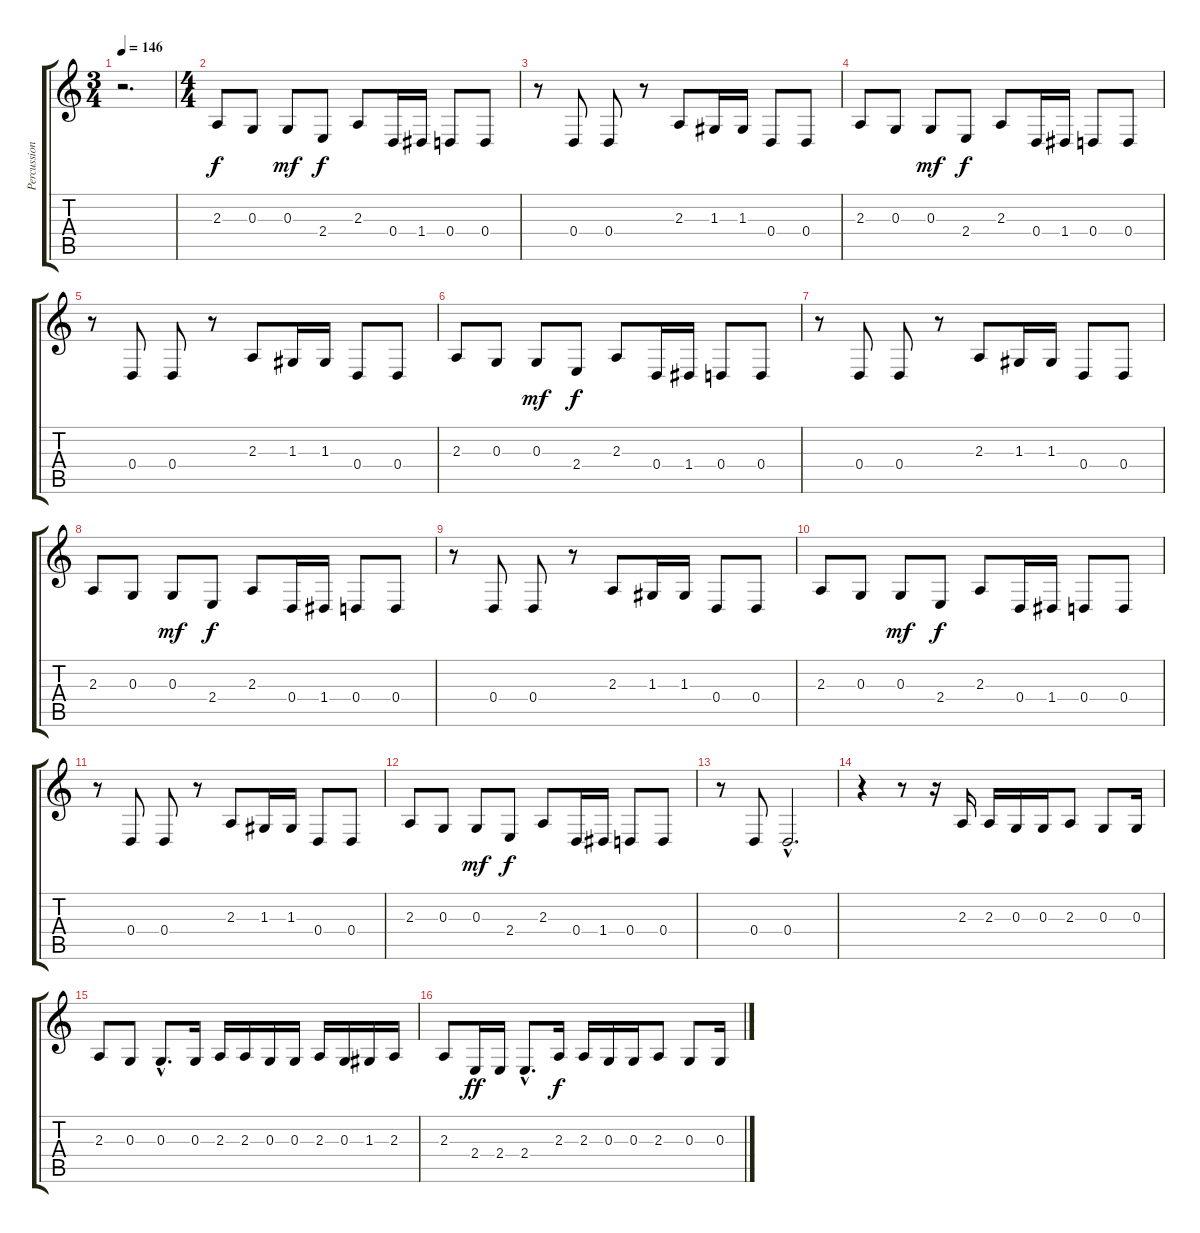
\track ("Percussion 1" "Percussion") {instrument melodictom}
\staff {score tabs}
\tuning (E4 B3 G3 D3 A2 E2) {hide}
\ts (3 4)
\tempo 146
\clef g2
\ks c
r.2{d dy f instrument melodictom} |
\ts (4 4)
2.3.8 0.3.8 0.3.8{dy mf} 2.4.8{dy f} 2.3.8 0.4.16 1.4.16 0.4.8 0.4.8 |
r.8 0.4.8 0.4.8 r.8 2.3.8 1.3.16 1.3.16 0.4.8 0.4.8 |
2.3.8 0.3.8 0.3.8{dy mf} 2.4.8{dy f} 2.3.8 0.4.16 1.4.16 0.4.8 0.4.8 |
r.8 0.4.8 0.4.8 r.8 2.3.8 1.3.16 1.3.16 0.4.8 0.4.8 |
2.3.8 0.3.8 0.3.8{dy mf} 2.4.8{dy f} 2.3.8 0.4.16 1.4.16 0.4.8 0.4.8 |
r.8 0.4.8 0.4.8 r.8 2.3.8 1.3.16 1.3.16 0.4.8 0.4.8 |
2.3.8 0.3.8 0.3.8{dy mf} 2.4.8{dy f} 2.3.8 0.4.16 1.4.16 0.4.8 0.4.8 |
r.8 0.4.8 0.4.8 r.8 2.3.8 1.3.16 1.3.16 0.4.8 0.4.8 |
2.3.8 0.3.8 0.3.8{dy mf} 2.4.8{dy f} 2.3.8 0.4.16 1.4.16 0.4.8 0.4.8 |
r.8 0.4.8 0.4.8 r.8 2.3.8 1.3.16 1.3.16 0.4.8 0.4.8 |
2.3.8 0.3.8 0.3.8{dy mf} 2.4.8{dy f} 2.3.8 0.4.16 1.4.16 0.4.8 0.4.8 |
r.8 0.4.8 0.4{hac}.2{d} |
r.4 r.8 r.16 2.3.16 2.3.16 0.3.16 0.3.16 2.3.8 0.3.8 0.3.16 |
2.3.8 0.3.8 0.3{hac}.8{d} 0.3.16 2.3.16 2.3.16 0.3.16 0.3.16 2.3.16 0.3.16 1.3.16 2.3.16 |
2.3.8 2.4.16{dy ff} 2.4.16 2.4{hac}.8{d} 2.3.16{dy f} 2.3.16 0.3.16 0.3.16 2.3.8 0.3.8 0.3.16
